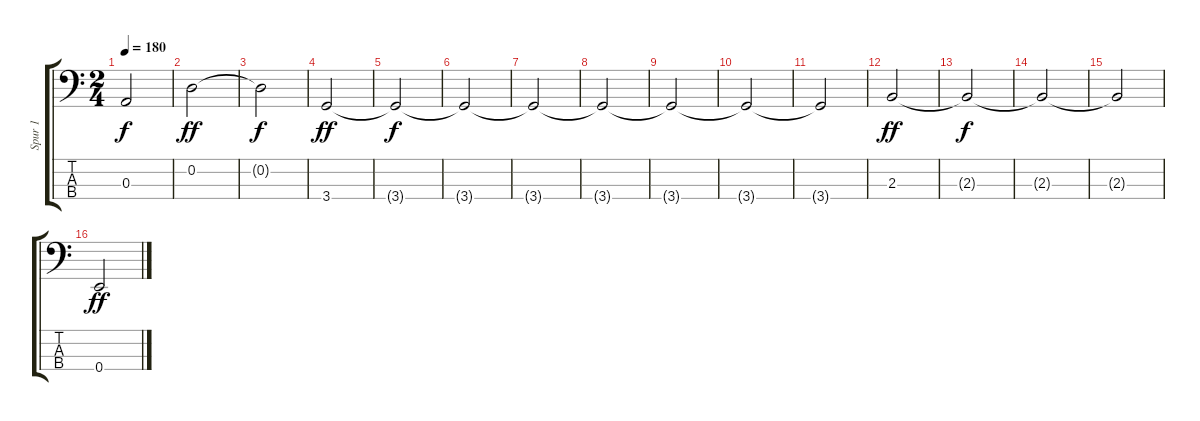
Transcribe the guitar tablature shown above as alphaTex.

\track ("Spur 1" "Spur 1") {instrument fretlessbass}
\staff {score tabs}
\tuning (G2 D2 A1 E1) {hide}
\ts (2 4)
\tempo 180
\clef f4
\ks c
0.3{t}.2{dy f} |
0.2.2{dy ff} |
0.2{t}.2{dy f} |
3.4.2{dy ff} |
3.4{t}.2{dy f} |
3.4{t}.2 |
3.4{t}.2 |
3.4{t}.2 |
3.4{t}.2 |
3.4{t}.2 |
3.4{t}.2 |
2.3.2{dy ff} |
2.3{t}.2{dy f} |
2.3{t}.2 |
2.3{t}.2 |
0.4.2{dy ff}
